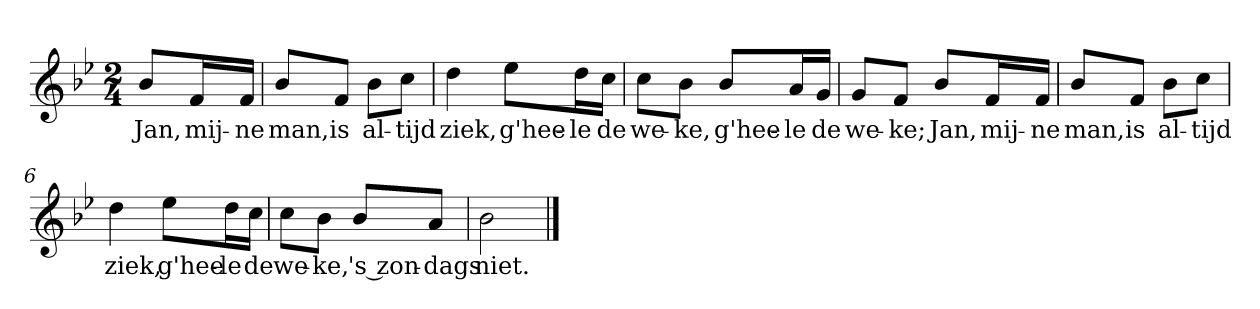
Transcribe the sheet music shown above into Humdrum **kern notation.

**kern	**text
*part1	*part1
*staff1	*staff1
*clefG2	*
*k[b-e-]	*
*B-:	*
*M2/4	*
*MM120	*
=	=
8b-/L	Jan,
16f/L	mij-
16f/JJ	-ne
=1	=1
8b-/L	man,
8f/J	is
8b-\L	al-
8cc\J	-tijd
=2	=2
4dd	ziek,
8ee-\L	g'hee-
16dd\L	-le
16cc\JJ	de
=3	=3
8cc\L	we-
8b-\J	-ke,
8b-/L	g'hee-
16a/L	-le
16g/JJ	de
=4	=4
8g/L	we-
8f/J	-ke;
8b-/L	Jan,
16f/L	mij-
16f/JJ	-ne
=5	=5
8b-/L	man,
8f/J	is
8b-\L	al-
8cc\J	-tijd
=6	=6
4dd	ziek,
8ee-\L	g'hee-
16dd\L	-le
16cc\JJ	de
=7	=7
8cc\L	we-
8b-\J	-ke,
8b-/L	's zon-
8a/J	-dags
=8	=8
2b-	niet.
==	==
*-	*-
